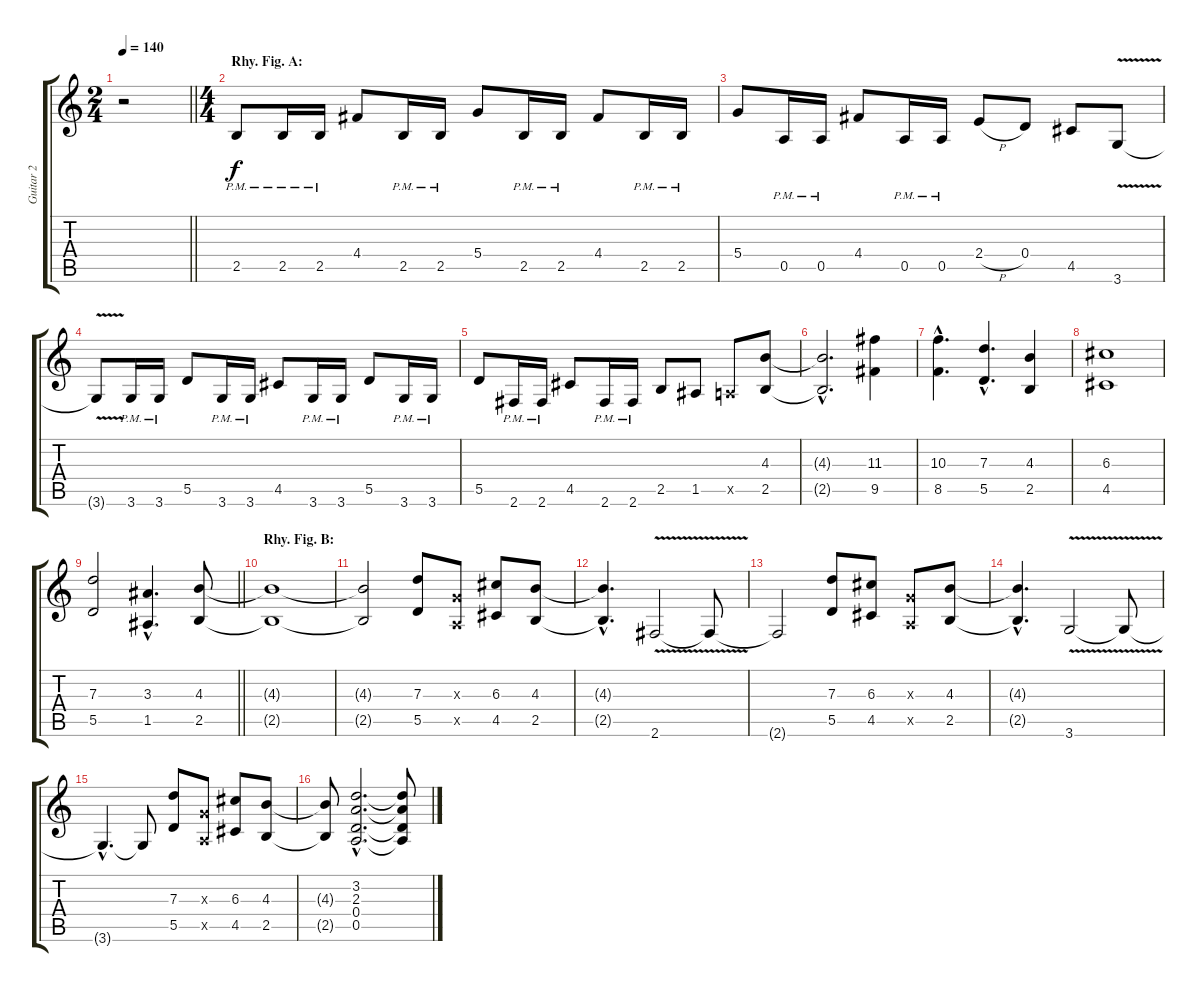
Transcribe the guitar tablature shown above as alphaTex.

\track ("Guitar 2" "Guitar 2") {instrument distortionguitar}
\staff {score tabs}
\tuning (E4 B3 G3 D3 A2 E2) {hide}
\ts (2 4)
\tempo 140
\clef g2
\barLineRight lightlight
\ks c
r.2{dy f instrument distortionguitar} |
\ts (4 4)
\section ("" "Rhy. Fig. A:")
2.5{pm}.8 2.5{pm}.16 2.5{pm}.16 4.4.8 2.5{pm}.16 2.5{pm}.16 5.4.8 2.5{pm}.16 2.5{pm}.16 4.4.8 2.5{pm}.16 2.5{pm}.16 |
5.4.8 0.5{pm}.16 0.5{pm}.16 4.4.8 0.5{pm}.16 0.5{pm}.16 2.4{h}.8 0.4.8 4.5.8 3.6{v}.8 |
3.6{t}.8 3.6{pm}.16 3.6{pm}.16 5.5.8 3.6{pm}.16 3.6{pm}.16 4.5.8 3.6{pm}.16 3.6{pm}.16 5.5.8 3.6{pm}.16 3.6{pm}.16 |
5.5.8 2.6{pm}.16 2.6{pm}.16 4.5.8 2.6{pm}.16 2.6{pm}.16 2.5.8 1.5.8 0.5{x}.8 (4.3 2.5).8 |
(4.3{hac t} 2.5{hac t}).2{d} (11.3 9.5).4 |
(10.3{hac} 8.5{hac}).4{d} (7.3{hac} 5.5{hac}).4{d} (4.3 2.5).4 |
(6.3 4.5).1 |
\barLineRight lightlight
(7.3 5.5).2 (3.3{hac} 1.5{hac}).4{d} (4.3 2.5).8 |
\section ("" "Rhy. Fig. B:")
(4.3{t} 2.5{t}).1 |
(4.3{t} 2.5{t}).2 (7.3 5.5).8 (0.3{x} 0.5{x}).8 (6.3 4.5).8 (4.3 2.5).8 |
(4.3{hac t} 2.5{hac t}).4{d} 2.6{v}.2 2.6{t}.8 |
2.6{t}.2 (7.3 5.5).8 (6.3 4.5).8 (0.3{x} 0.5{x}).8 (4.3 2.5).8 |
(4.3{hac t} 2.5{hac t}).4{d} 3.6{v}.2 3.6{t}.8 |
3.6{hac t}.4{d} 3.6{t}.8 (7.3 5.5).8 (0.3{x} 0.5{x}).8 (6.3 4.5).8 (4.3 2.5).8 |
(4.3{t} 2.5{t}).8 (3.2{hac} 2.3{hac} 0.4{hac} 0.5{hac}).2{d} (3.2{t} 2.3{t} 0.4{t} 0.5{t}).8
